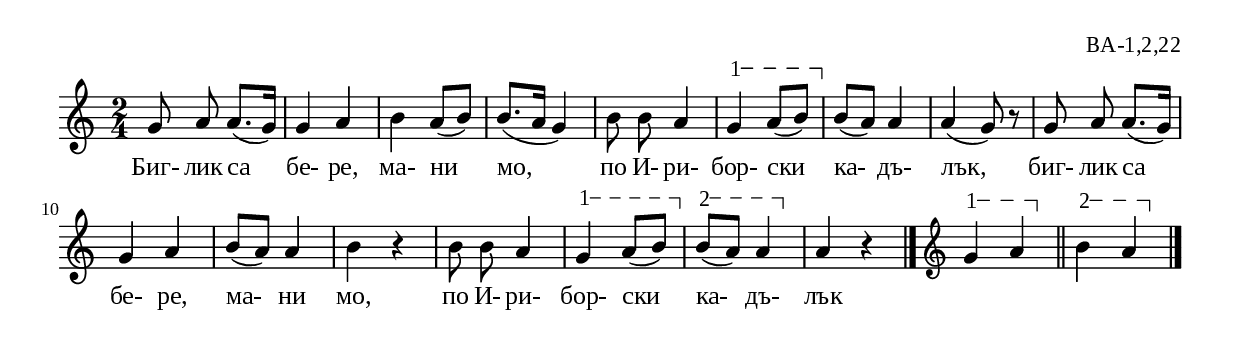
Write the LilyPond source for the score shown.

%{
BA_1_2_22
%}

\include "td-preamble.ly"

\score {
\relative c'' {
%% \tempo 4 = 152
  \time 2/4
g8\noBeam a a8.( g16) | g4 a | b a8( b) | b8.( a16 g4) | b8\noBeam b a4 | 
\varA
g4\startTextSpan a8( b\stopTextSpan) | 
b8( a) a4 | a4( g8) r8 | g8\noBeam a a8.( g16) | g4 a4 | b8( a) a4 | 
b r4 | b8\noBeam b a4 |
\varA
g4\startTextSpan a8( b\stopTextSpan) | 
\varB
b8\startTextSpan( a) a4\stopTextSpan | 
a4 r4  
\bar "|." 
\endm
\varA
g4\startTextSpan a\stopTextSpan \bar "||" 
\varB
b4\startTextSpan a\stopTextSpan 
\bar "|." 
}
\addlyrics { Биг- лик са бе- ре, ма- ни мо, по И- ри- бор- ски ка- дъ- лък, 
биг- лик са бе- ре, ма- ни мо, по И- ри- бор- ски ка- дъ- лък }
%
\layout {
  indent = #0
  line-width = 190\mm
  ragged-right=##f
}
%
\midi { 
	\context {
		\Score
		tempoWholesPerMinute = #(ly:make-moment 152 4)
		}
	}
}
%
\header{
  opus = "ВА-1,2,22"
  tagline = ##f
}


